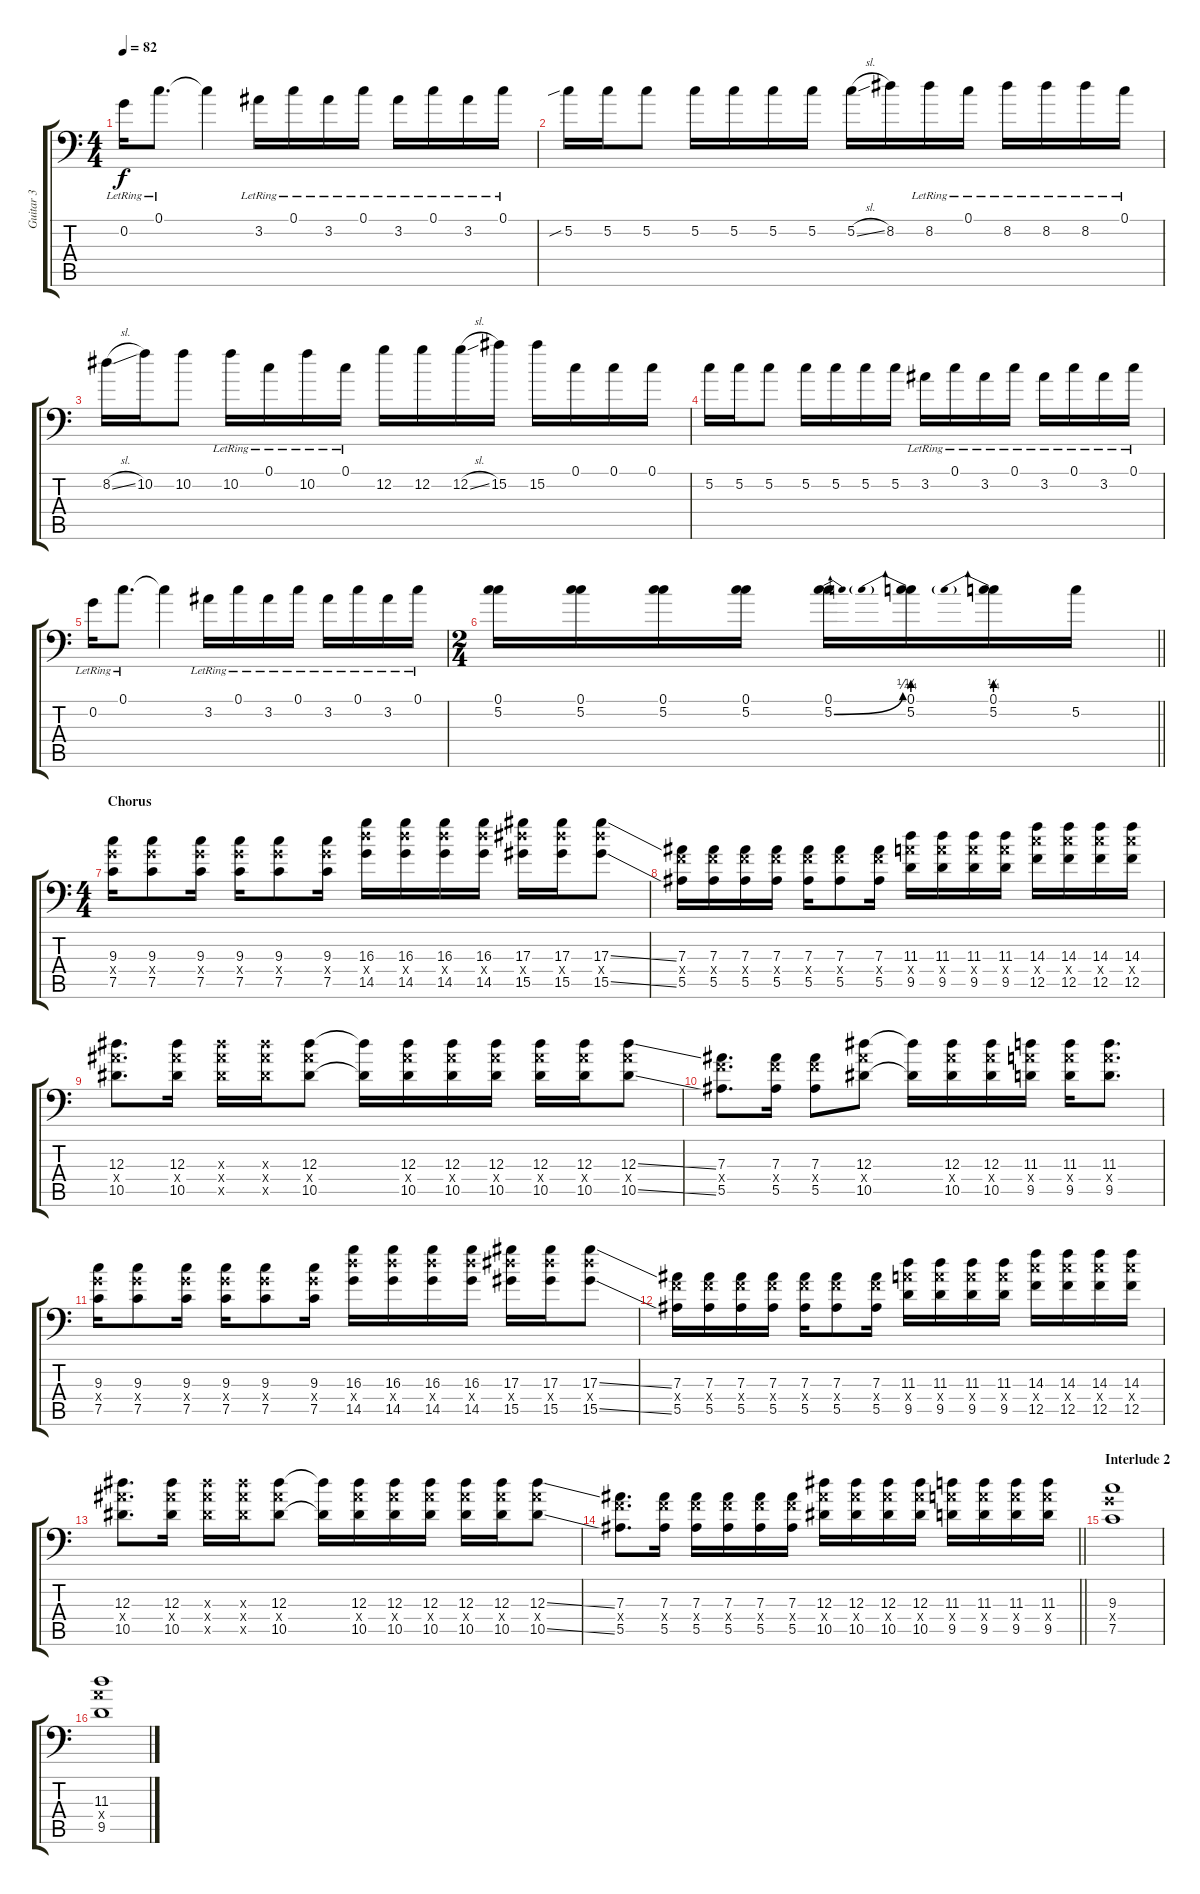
\track ("Guitar 3" "Guitar 3") {instrument distortionguitar}
\staff {score tabs}
\tuning (C4 G3 Eb3 Bb2 F2 Bb1) {hide}
\ts (4 4)
\tempo 82
\clef f4
\ks c
0.2{lr}.16{dy f} 0.1{lr}.8{d} 0.1{t}.4 3.2{lr}.16 0.1{lr}.16 3.2{lr}.16 0.1{lr}.16 3.2{lr}.16 0.1{lr}.16 3.2{lr}.16 0.1{lr}.16 |
5.2{sib}.16 5.2.16 5.2.8 5.2.16 5.2.16 5.2.16 5.2.16 5.2{sl}.16 8.2.16 8.2{lr}.16 0.1{lr}.16 8.2{lr}.16 8.2{lr}.16 8.2{lr}.16 0.1{lr}.16 |
8.2{sl}.16 10.2.16 10.2.8 10.2{lr}.16 0.1{lr}.16 10.2{lr}.16 0.1{lr}.16 12.2.16 12.2.16 12.2{sl}.16 15.2.16 15.2.16 0.1.16 0.1.16 0.1.16 |
5.2.16 5.2.16 5.2.8 5.2.16 5.2.16 5.2.16 5.2.16 3.2{lr}.16 0.1{lr}.16 3.2{lr}.16 0.1{lr}.16 3.2{lr}.16 0.1{lr}.16 3.2{lr}.16 0.1{lr}.16 |
0.2{lr}.16 0.1{lr}.8{d} 0.1{t}.4 3.2{lr}.16 0.1{lr}.16 3.2{lr}.16 0.1{lr}.16 3.2{lr}.16 0.1{lr}.16 3.2{lr}.16 0.1{lr}.16 |
\ts (2 4)
\barLineRight lightlight
(0.1 5.2).16 (0.1 5.2).16 (0.1 5.2).16 (0.1 5.2).16 (0.1 5.2{be (bend 0 0 60 1)}).16 (0.1 5.2{be (prebend 0 1 60 1)}).16 (0.1 5.2{be (prebend 0 1 60 1)}).16 5.2.16 |
\ts (4 4)
\section ("" "Chorus")
(9.3 9.4{x} 7.5).16 (9.3 9.4{x} 7.5).8 (9.3 9.4{x} 7.5).16 (9.3 9.4{x} 7.5).16 (9.3 9.4{x} 7.5).8 (9.3 9.4{x} 7.5).16 (16.3 16.4{x} 14.5).16 (16.3 16.4{x} 14.5).16 (16.3 16.4{x} 14.5).16 (16.3 16.4{x} 14.5).16 (17.3 17.4{x} 15.5).16 (17.3 17.4{x} 15.5).16 (17.3{ss} 17.4{x} 15.5{ss}).8 |
(7.3 7.4{x} 5.5).16 (7.3 7.4{x} 5.5).16 (7.3 7.4{x} 5.5).16 (7.3 7.4{x} 5.5).16 (7.3 7.4{x} 5.5).16 (7.3 7.4{x} 5.5).8 (7.3 7.4{x} 5.5).16 (11.3 11.4{x} 9.5).16 (11.3 11.4{x} 9.5).16 (11.3 11.4{x} 9.5).16 (11.3 11.4{x} 9.5).16 (14.3 14.4{x} 12.5).16 (14.3 14.4{x} 12.5).16 (14.3 14.4{x} 12.5).16 (14.3 14.4{x} 12.5).16 |
(12.3 12.4{x} 10.5).8{d} (12.3 12.4{x} 10.5).16 (12.3{x} 12.4{x} 10.5{x}).16 (12.3{x} 12.4{x} 10.5{x}).16 (12.3 12.4{x} 10.5).8 (12.3{t} 10.5{t}).16 (12.3 12.4{x} 10.5).16 (12.3 12.4{x} 10.5).16 (12.3 12.4{x} 10.5).16 (12.3 12.4{x} 10.5).16 (12.3 12.4{x} 10.5).16 (12.3{ss} 12.4{x} 10.5{ss}).8 |
(7.3 7.4{x} 5.5).8{d} (7.3 7.4{x} 5.5).16 (7.3 7.4{x} 5.5).8 (12.3 12.4{x} 10.5).8 (12.3{t} 10.5{t}).16 (12.3 12.4{x} 10.5).16 (12.3 12.4{x} 10.5).16 (11.3 11.4{x} 9.5).16 (11.3 11.4{x} 9.5).16 (11.3 11.4{x} 9.5).8{d} |
(9.3 9.4{x} 7.5).16 (9.3 9.4{x} 7.5).8 (9.3 9.4{x} 7.5).16 (9.3 9.4{x} 7.5).16 (9.3 9.4{x} 7.5).8 (9.3 9.4{x} 7.5).16 (16.3 16.4{x} 14.5).16 (16.3 16.4{x} 14.5).16 (16.3 16.4{x} 14.5).16 (16.3 16.4{x} 14.5).16 (17.3 17.4{x} 15.5).16 (17.3 17.4{x} 15.5).16 (17.3{ss} 17.4{x} 15.5{ss}).8 |
(7.3 7.4{x} 5.5).16 (7.3 7.4{x} 5.5).16 (7.3 7.4{x} 5.5).16 (7.3 7.4{x} 5.5).16 (7.3 7.4{x} 5.5).16 (7.3 7.4{x} 5.5).8 (7.3 7.4{x} 5.5).16 (11.3 11.4{x} 9.5).16 (11.3 11.4{x} 9.5).16 (11.3 11.4{x} 9.5).16 (11.3 11.4{x} 9.5).16 (14.3 14.4{x} 12.5).16 (14.3 14.4{x} 12.5).16 (14.3 14.4{x} 12.5).16 (14.3 14.4{x} 12.5).16 |
(12.3 12.4{x} 10.5).8{d} (12.3 12.4{x} 10.5).16 (12.3{x} 12.4{x} 10.5{x}).16 (12.3{x} 12.4{x} 10.5{x}).16 (12.3 12.4{x} 10.5).8 (12.3{t} 10.5{t}).16 (12.3 12.4{x} 10.5).16 (12.3 12.4{x} 10.5).16 (12.3 12.4{x} 10.5).16 (12.3 12.4{x} 10.5).16 (12.3 12.4{x} 10.5).16 (12.3{ss} 12.4{x} 10.5{ss}).8 |
\barLineRight lightlight
(7.3 7.4{x} 5.5).8{d} (7.3 7.4{x} 5.5).16 (7.3 7.4{x} 5.5).16 (7.3 7.4{x} 5.5).16 (7.3 7.4{x} 5.5).16 (7.3 7.4{x} 5.5).16 (12.3 12.4{x} 10.5).16 (12.3 12.4{x} 10.5).16 (12.3 12.4{x} 10.5).16 (12.3 12.4{x} 10.5).16 (11.3 11.4{x} 9.5).16 (11.3 11.4{x} 9.5).16 (11.3 11.4{x} 9.5).16 (11.3 11.4{x} 9.5).16 |
\section ("" "Interlude 2")
(9.3 9.4{x} 7.5).1 |
(11.3 11.4{x} 9.5).1
